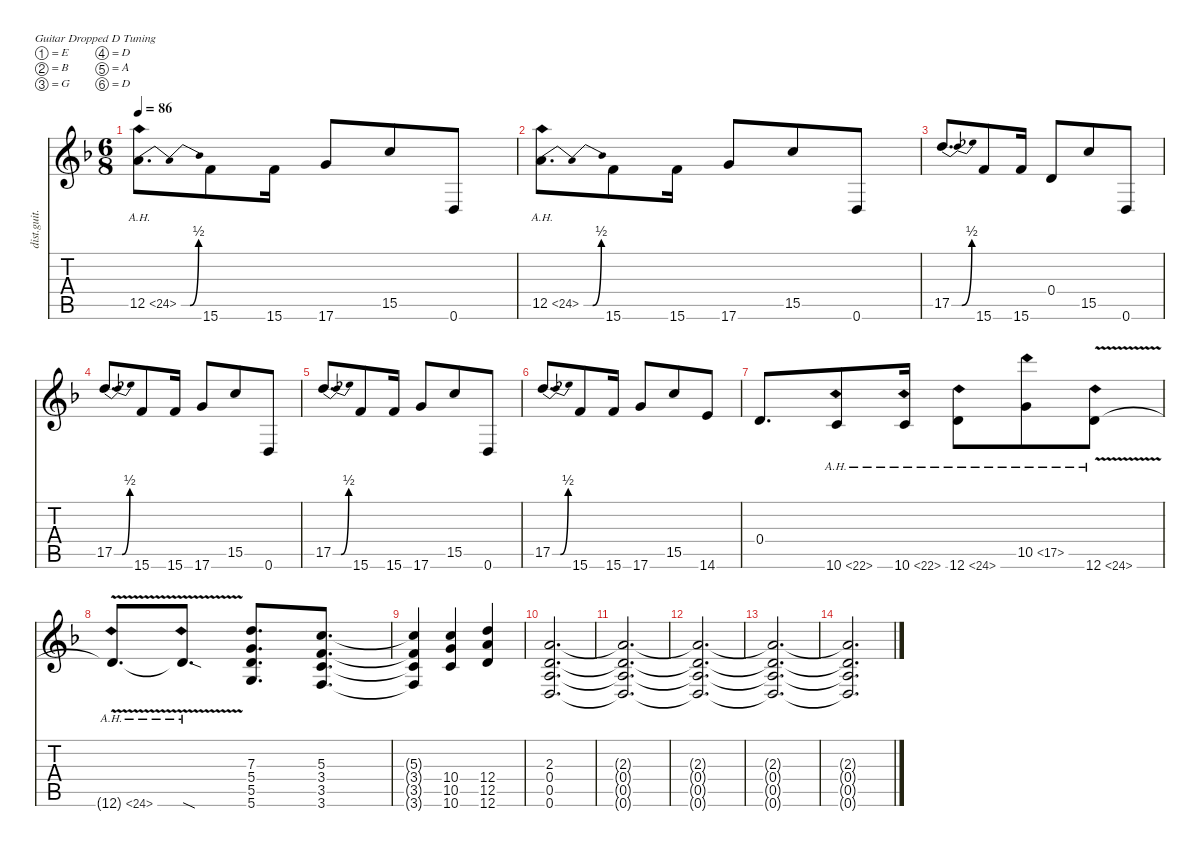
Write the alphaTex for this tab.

\defaultSystemsLayout 4
\hideDynamics
\bracketExtendMode nobrackets
\otherSystemsTrackNameOrientation horizontal
\track ("Guitar, distortion w/ wah and whammy" "dist.guit.") {instrument distortionguitar}
\staff {score tabs}
\tuning (E4 B3 G3 D3 A2 D2)
\ts (6 8)
\tempo 86
\clef g2
\ks dminor
12.5{be (bendrelease 0 0 19.999999199999998 2 39.999998399999996 2 9.999999599999999 0) ah 12 acc forcenatural}.8{d dy f beam Down} 15.6{acc forcenatural}.8{beam Down} 15.6{acc forcenatural}.16{beam Down} 17.6{acc forcenatural}.8{beam Up} 15.5{acc forcenatural}.8{beam Up} 0.6{acc forcenatural}.8{beam Up} |
12.5{be (bendrelease 0 0 19.999999199999998 2 39.999998399999996 2 9.999999599999999 0) ah 12 acc forcenatural}.8{d beam Down} 15.6{acc forcenatural}.8{beam Down} 15.6{acc forcenatural}.16{beam Down} 17.6{acc forcenatural}.8{beam Up} 15.5{acc forcenatural}.8{beam Up} 0.6{acc forcenatural}.8{beam Up} |
17.5{be (bendrelease 0 0 19.999999199999998 2 39.999998399999996 2 9.999999599999999 0) acc forcenatural}.8{d beam Up} 15.6{acc forcenatural}.8{beam Up} 15.6{acc forcenatural}.16{beam Up} 0.4{acc forcenatural}.8{beam Up} 15.5{acc forcenatural}.8{beam Up} 0.6{acc forcenatural}.8{beam Up} |
17.5{be (bendrelease 0 0 19.999999199999998 2 39.999998399999996 2 9.999999599999999 0) acc forcenatural}.8{d beam Up} 15.6{acc forcenatural}.8{beam Up} 15.6{acc forcenatural}.16{beam Up} 17.6{acc forcenatural}.8{beam Up} 15.5{acc forcenatural}.8{beam Up} 0.6{acc forcenatural}.8{beam Up} |
17.5{be (bendrelease 0 0 19.999999199999998 2 39.999998399999996 2 9.999999599999999 0) acc forcenatural}.8{d beam Up} 15.6{acc forcenatural}.8{beam Up} 15.6{acc forcenatural}.16{beam Up} 17.6{acc forcenatural}.8{beam Up} 15.5{acc forcenatural}.8{beam Up} 0.6{acc forcenatural}.8{beam Up} |
17.5{be (bendrelease 0 0 19.999999199999998 2 39.999998399999996 2 9.999999599999999 0) acc forcenatural}.8{d beam Up} 15.6{acc forcenatural}.8{beam Up} 15.6{acc forcenatural}.16{beam Up} 17.6{acc forcenatural}.8{beam Up} 15.5{acc forcenatural}.8{beam Up} 14.6{acc forcenatural}.8{beam Up} |
0.4{acc forcenatural}.8{d beam Up} 10.6{ah 12 acc forcenatural}.8{beam Up} 10.6{ah 12 acc forcenatural}.16{beam Up} 12.6{ah 12 acc forcenatural}.8{beam Down} 10.5{ah 7 acc forcenatural}.8{beam Down} 12.6{ah 12 v acc forcenatural}.8{beam Down} |
12.6{ah 12 v t acc forcenatural}.8{d beam Up} 12.6{ah 12 v sod t acc forcenatural}.8{d beam Up} (7.3{acc forcenatural} 5.4{acc forcenatural} 5.5{acc forcenatural} 5.6{acc forcenatural}).8{d dy mp beam Up} (5.3{acc forcenatural} 3.4{acc forcenatural} 3.5{acc forcenatural} 3.6{acc forcenatural}).8{d beam Up} |
(5.3{t acc forcenatural} 3.4{t acc forcenatural} 3.5{t acc forcenatural} 3.6{t acc forcenatural}).4{dy f beam Up} (10.4{acc forcenatural} 10.5{acc forcenatural} 10.6{acc forcenatural}).4{beam Up} (12.4{acc forcenatural} 12.5{acc forcenatural} 12.6{acc forcenatural}).4{beam Up} |
(2.3{acc forcenatural} 0.4{acc forcenatural} 0.5{acc forcenatural} 0.6{acc forcenatural}).2{d dy mp beam Up} |
(2.3{t acc forcenatural} 0.4{t acc forcenatural} 0.5{t acc forcenatural} 0.6{t acc forcenatural}).2{d dy f beam Up} |
(2.3{t acc forcenatural} 0.4{t acc forcenatural} 0.5{t acc forcenatural} 0.6{t acc forcenatural}).2{d beam Up} |
(2.3{t acc forcenatural} 0.4{t acc forcenatural} 0.5{t acc forcenatural} 0.6{t acc forcenatural}).2{d beam Up} |
(2.3{t acc forcenatural} 0.4{t acc forcenatural} 0.5{t acc forcenatural} 0.6{t acc forcenatural}).2{d beam Up}
